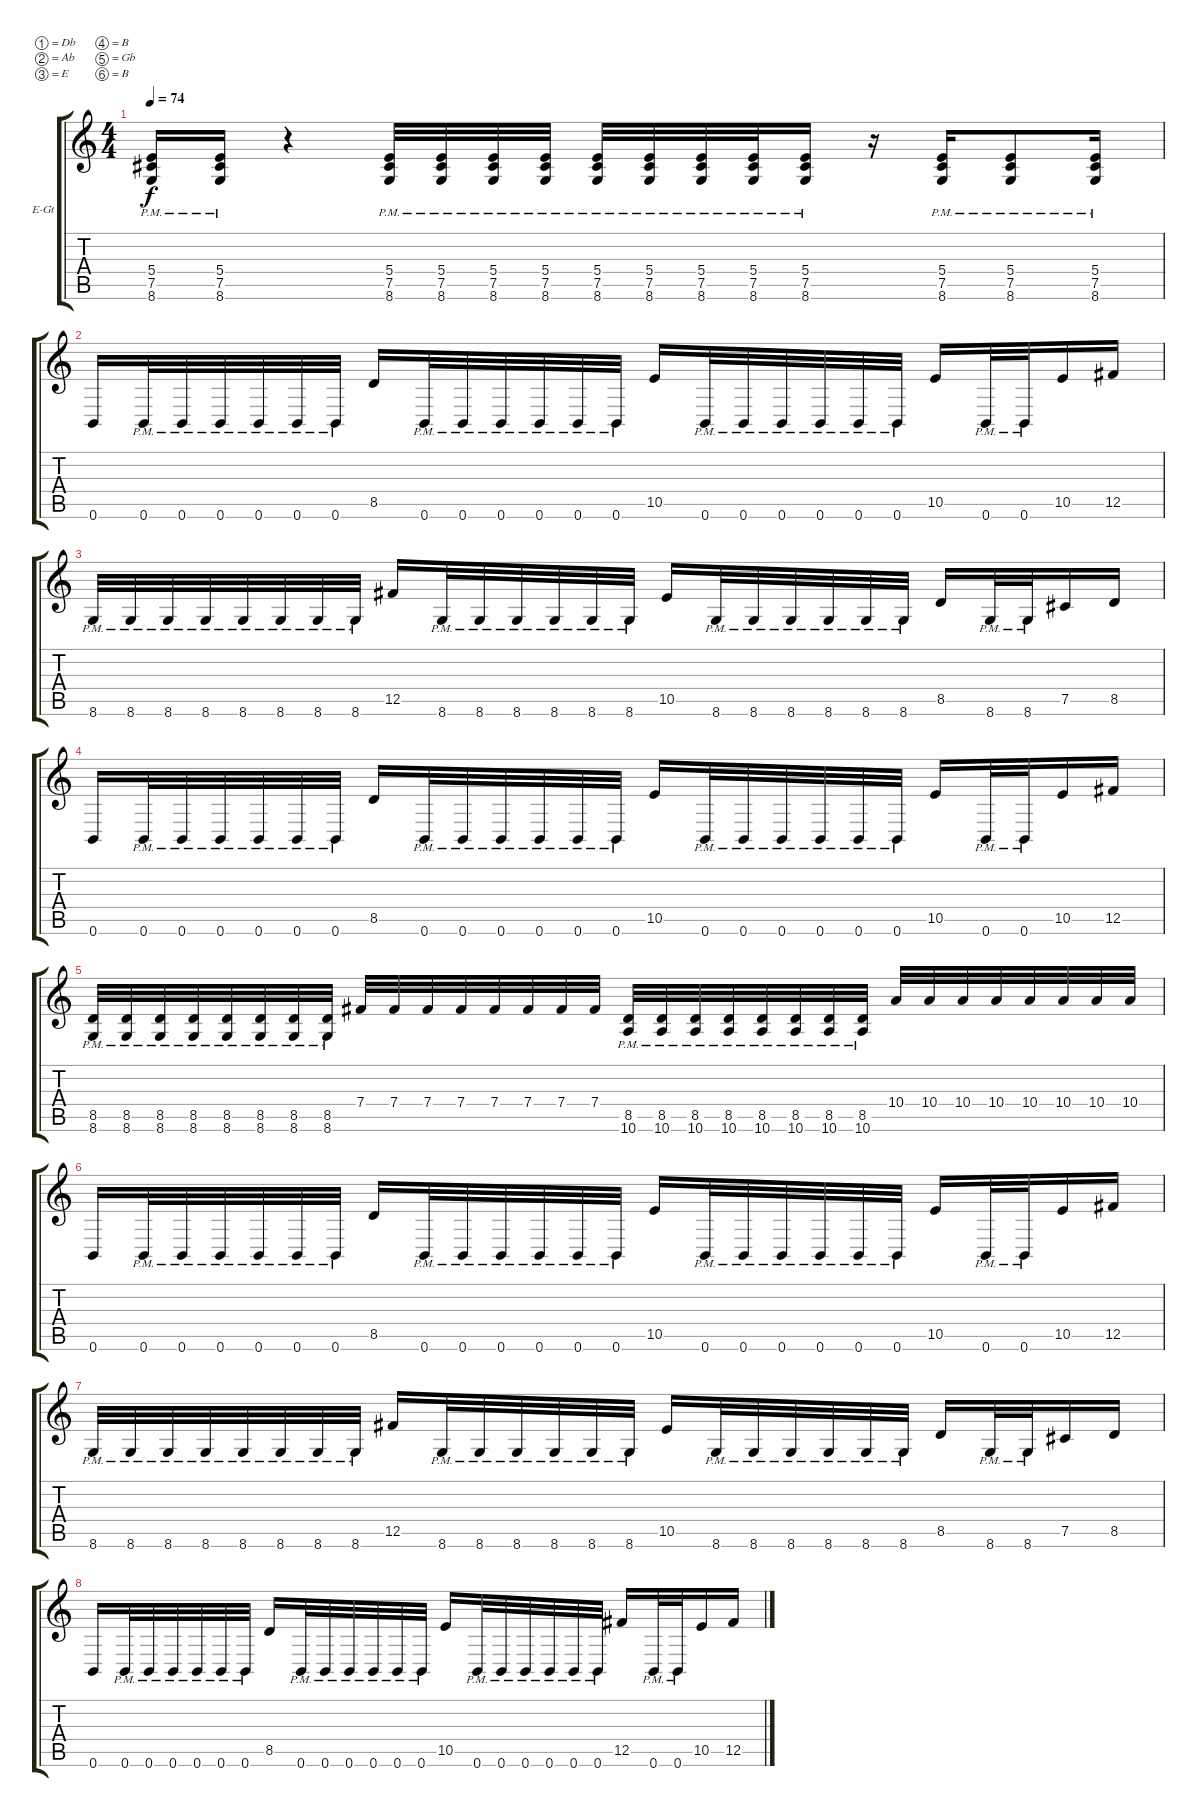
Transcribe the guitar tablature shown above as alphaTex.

\bracketExtendMode groupsimilarinstruments
\firstSystemTrackNameOrientation horizontal
\otherSystemsTrackNameOrientation horizontal
\track ("Ben Orum (Guitar)" "E-Gt") {instrument distortionguitar}
\staff {score tabs}
\tuning (Db4 Ab3 E3 B2 Gb2 B1)
\ts (4 4)
\tempo 74
\clef g2
\ks c
(5.4{pm} 7.5{pm} 8.6{pm}).16{dy f} (5.4{pm} 7.5{pm} 8.6{pm}).16 r.4 (5.4{pm} 7.5{pm} 8.6{pm}).32 (5.4{pm} 7.5{pm} 8.6{pm}).32 (5.4{pm} 7.5{pm} 8.6{pm}).32 (5.4{pm} 7.5{pm} 8.6{pm}).32 (5.4{pm} 7.5{pm} 8.6{pm}).32 (5.4{pm} 7.5{pm} 8.6{pm}).32 (5.4{pm} 7.5{pm} 8.6{pm}).32 (5.4{pm} 7.5{pm} 8.6{pm}).32 (5.4{pm} 7.5{pm} 8.6{pm}).16 r.16 (5.4{pm} 7.5{pm} 8.6{pm}).16 (5.4{pm} 7.5{pm} 8.6{pm}).8 (5.4{pm} 7.5{pm} 8.6{pm}).16 |
0.6.16 0.6{pm}.32 0.6{pm}.32 0.6{pm}.32 0.6{pm}.32 0.6{pm}.32 0.6{pm}.32 8.5.16 0.6{pm}.32 0.6{pm}.32 0.6{pm}.32 0.6{pm}.32 0.6{pm}.32 0.6{pm}.32 10.5.16 0.6{pm}.32 0.6{pm}.32 0.6{pm}.32 0.6{pm}.32 0.6{pm}.32 0.6{pm}.32 10.5.16 0.6{pm}.32 0.6{pm}.32 10.5.16 12.5.16 |
8.6{pm}.32 8.6{pm}.32 8.6{pm}.32 8.6{pm}.32 8.6{pm}.32 8.6{pm}.32 8.6{pm}.32 8.6{pm}.32 12.5.16 8.6{pm}.32 8.6{pm}.32 8.6{pm}.32 8.6{pm}.32 8.6{pm}.32 8.6{pm}.32 10.5.16 8.6{pm}.32 8.6{pm}.32 8.6{pm}.32 8.6{pm}.32 8.6{pm}.32 8.6{pm}.32 8.5.16 8.6{pm}.32 8.6{pm}.32 7.5.16 8.5.16 |
0.6.16 0.6{pm}.32 0.6{pm}.32 0.6{pm}.32 0.6{pm}.32 0.6{pm}.32 0.6{pm}.32 8.5.16 0.6{pm}.32 0.6{pm}.32 0.6{pm}.32 0.6{pm}.32 0.6{pm}.32 0.6{pm}.32 10.5.16 0.6{pm}.32 0.6{pm}.32 0.6{pm}.32 0.6{pm}.32 0.6{pm}.32 0.6{pm}.32 10.5.16 0.6{pm}.32 0.6{pm}.32 10.5.16 12.5.16 |
(8.5{pm} 8.6{pm}).32 (8.5{pm} 8.6{pm}).32 (8.5{pm} 8.6{pm}).32 (8.5{pm} 8.6{pm}).32 (8.5{pm} 8.6{pm}).32 (8.5{pm} 8.6{pm}).32 (8.5{pm} 8.6{pm}).32 (8.5{pm} 8.6{pm}).32 7.4.32 7.4.32 7.4.32 7.4.32 7.4.32 7.4.32 7.4.32 7.4.32 (8.5{pm} 10.6{pm}).32 (8.5{pm} 10.6{pm}).32 (8.5{pm} 10.6{pm}).32 (8.5{pm} 10.6{pm}).32 (8.5{pm} 10.6{pm}).32 (8.5{pm} 10.6{pm}).32 (8.5{pm} 10.6{pm}).32 (8.5{pm} 10.6{pm}).32 10.4.32 10.4.32 10.4.32 10.4.32 10.4.32 10.4.32 10.4.32 10.4.32 |
0.6.16 0.6{pm}.32 0.6{pm}.32 0.6{pm}.32 0.6{pm}.32 0.6{pm}.32 0.6{pm}.32 8.5.16 0.6{pm}.32 0.6{pm}.32 0.6{pm}.32 0.6{pm}.32 0.6{pm}.32 0.6{pm}.32 10.5.16 0.6{pm}.32 0.6{pm}.32 0.6{pm}.32 0.6{pm}.32 0.6{pm}.32 0.6{pm}.32 10.5.16 0.6{pm}.32 0.6{pm}.32 10.5.16 12.5.16 |
8.6{pm}.32 8.6{pm}.32 8.6{pm}.32 8.6{pm}.32 8.6{pm}.32 8.6{pm}.32 8.6{pm}.32 8.6{pm}.32 12.5.16 8.6{pm}.32 8.6{pm}.32 8.6{pm}.32 8.6{pm}.32 8.6{pm}.32 8.6{pm}.32 10.5.16 8.6{pm}.32 8.6{pm}.32 8.6{pm}.32 8.6{pm}.32 8.6{pm}.32 8.6{pm}.32 8.5.16 8.6{pm}.32 8.6{pm}.32 7.5.16 8.5.16 |
0.6.16 0.6{pm}.32 0.6{pm}.32 0.6{pm}.32 0.6{pm}.32 0.6{pm}.32 0.6{pm}.32 8.5.16 0.6{pm}.32 0.6{pm}.32 0.6{pm}.32 0.6{pm}.32 0.6{pm}.32 0.6{pm}.32 10.5.16 0.6{pm}.32 0.6{pm}.32 0.6{pm}.32 0.6{pm}.32 0.6{pm}.32 0.6{pm}.32 12.5.16 0.6{pm}.32 0.6{pm}.32 10.5.16 12.5.16
